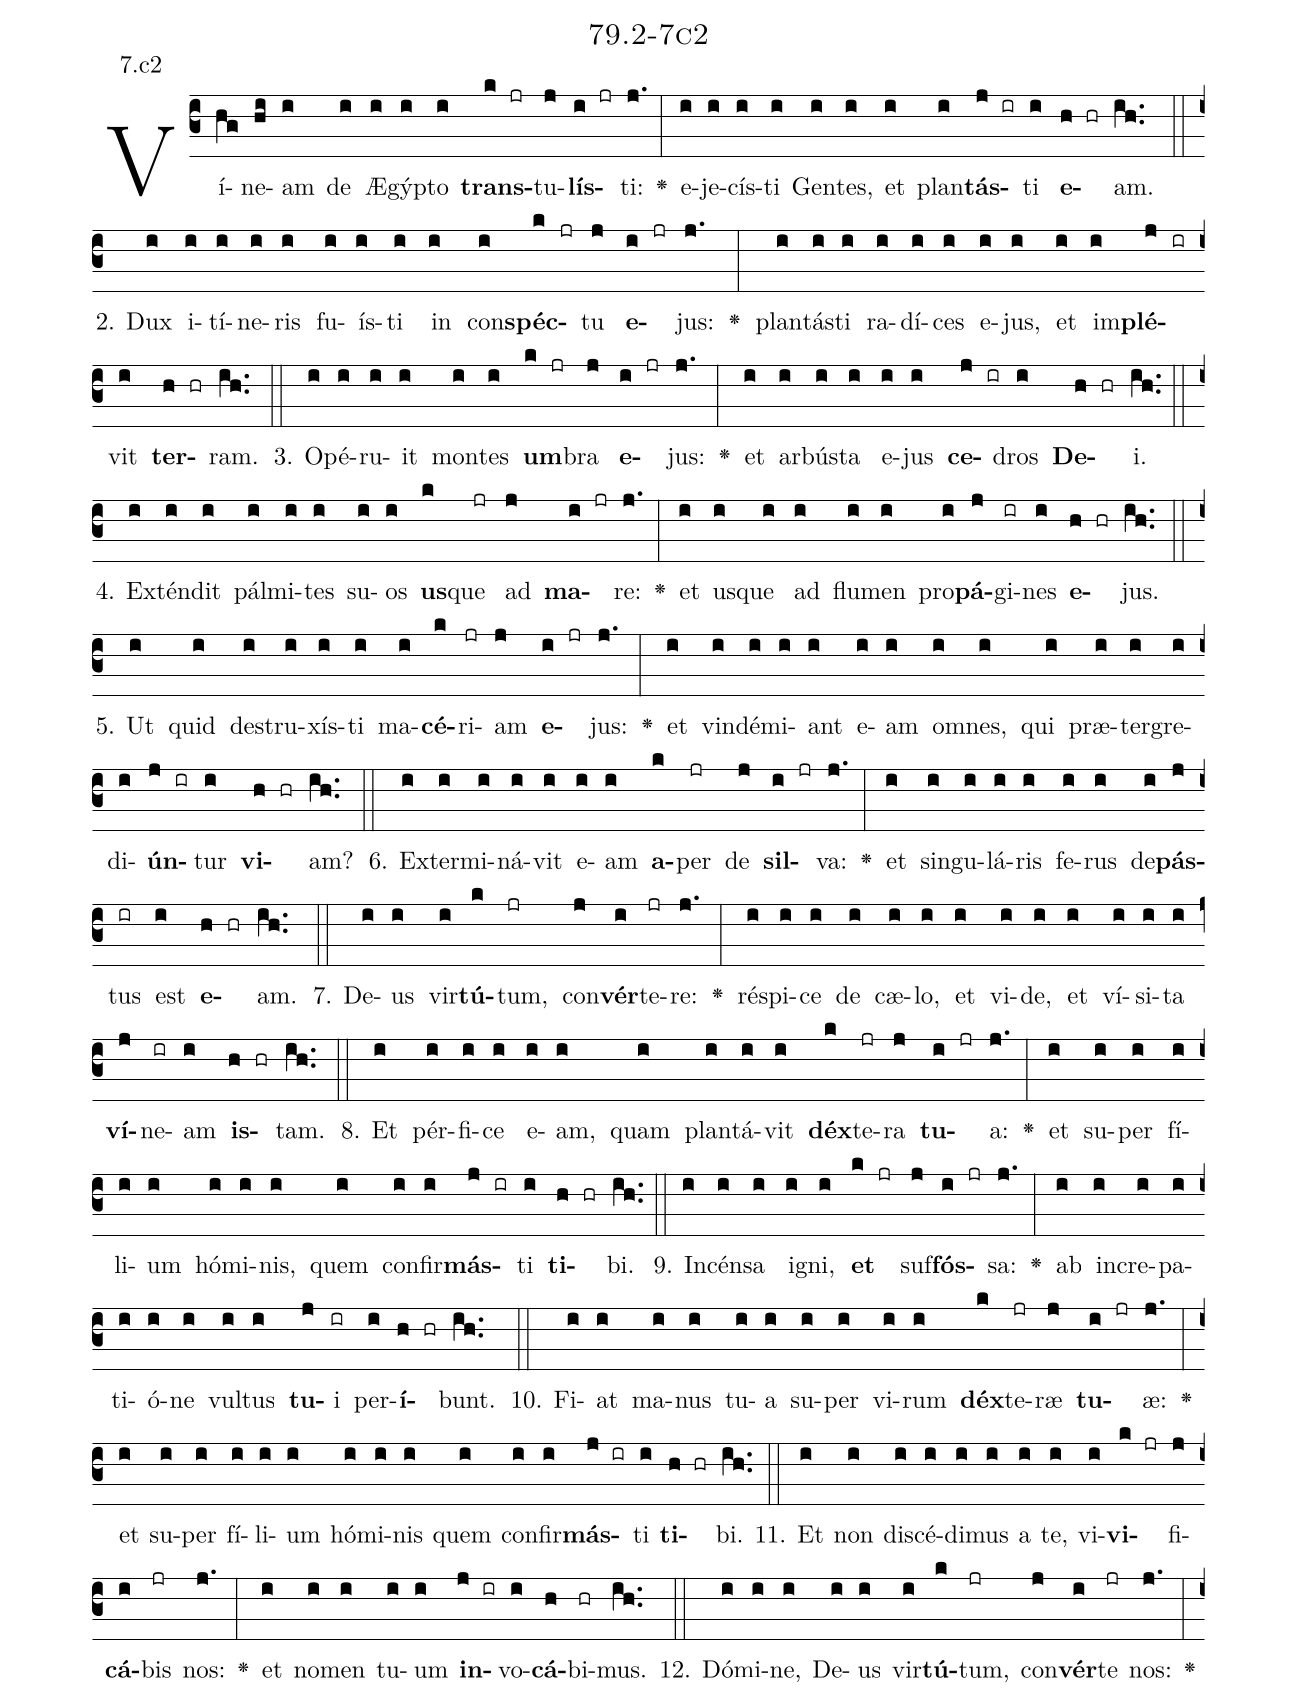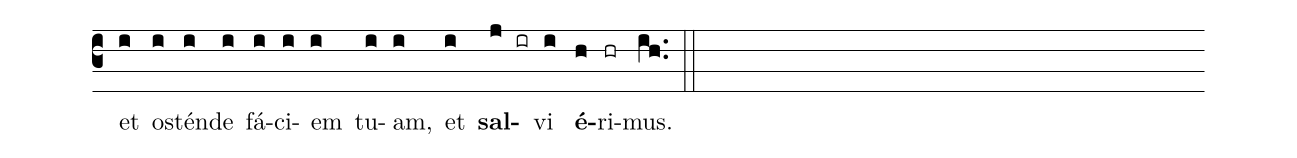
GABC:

name: 79.2-7c2;
annotation: 7.c2;
%%
(c3)Ví(hg)ne(hi)am(i) de(i) Æ(i)gýp(i)to(i) <b>trans</b>(k jr)tu(j)<b>lís</b>(i jr)ti:(j.) <v>\greheightstar</v>(:) e(i)je(i)cís(i)ti(i) Gen(i)tes,(i) et(i) plan(i)<b>tás</b>(j ir)ti(i) <b>e</b>(h hr)am.(ih..) (::)
2. Dux(i) i(i)tí(i)ne(i)ris(i) fu(i)ís(i)ti(i) in(i) con(i)<b>spéc</b>(k jr)tu(j) <b>e</b>(i jr)jus:(j.) <v>\greheightstar</v>(:) plan(i)tás(i)ti(i) ra(i)dí(i)ces(i) e(i)jus,(i) et(i) im(i)<b>plé</b>(j ir)vit(i) <b>ter</b>(h hr)ram.(ih..) (::)
3. O(i)pé(i)ru(i)it(i) mon(i)tes(i) <b>um</b>(k jr)bra(j) <b>e</b>(i jr)jus:(j.) <v>\greheightstar</v>(:) et(i) ar(i)bús(i)ta(i) e(i)jus(i) <b>ce</b>(j ir)dros(i) <b>De</b>(h hr)i.(ih..) (::)
4. Ex(i)tén(i)dit(i) pál(i)mi(i)tes(i) su(i)os(i) <b>us</b>(k)que(jr) ad(j) <b>ma</b>(i jr)re:(j.) <v>\greheightstar</v>(:) et(i) us(i)que(i) ad(i) flu(i)men(i) pro(i)<b>pá</b>(j)gi(ir)nes(i) <b>e</b>(h hr)jus.(ih..) (::)
5. Ut(i) quid(i) de(i)stru(i)xís(i)ti(i) ma(i)<b>cé</b>(k)ri(jr)am(j) <b>e</b>(i jr)jus:(j.) <v>\greheightstar</v>(:) et(i) vin(i)dé(i)mi(i)ant(i) e(i)am(i) om(i)nes,(i) qui(i) præ(i)ter(i)gre(i)di(i)<b>ún</b>(j ir)tur(i) <b>vi</b>(h hr)am?(ih..) (::)
6. Ex(i)ter(i)mi(i)ná(i)vit(i) e(i)am(i) <b>a</b>(k)per(jr) de(j) <b>sil</b>(i jr)va:(j.) <v>\greheightstar</v>(:) et(i) sin(i)gu(i)lá(i)ris(i) fe(i)rus(i) de(i)<b>pás</b>(j)tus(ir) est(i) <b>e</b>(h hr)am.(ih..) (::)
7. De(i)us(i) vir(i)<b>tú</b>(k)tum,(jr) con(j)<b>vér</b>(i)te(jr)re:(j.) <v>\greheightstar</v>(:) ré(i)spi(i)ce(i) de(i) cæ(i)lo,(i) et(i) vi(i)de,(i) et(i) ví(i)si(i)ta(i) <b>ví</b>(j)ne(ir)am(i) <b>is</b>(h hr)tam.(ih..) (::)
8. Et(i) pér(i)fi(i)ce(i) e(i)am,(i) quam(i) plan(i)tá(i)vit(i) <b>déx</b>(k)te(jr)ra(j) <b>tu</b>(i jr)a:(j.) <v>\greheightstar</v>(:) et(i) su(i)per(i) fí(i)li(i)um(i) hó(i)mi(i)nis,(i) quem(i) con(i)fir(i)<b>más</b>(j ir)ti(i) <b>ti</b>(h hr)bi.(ih..) (::)
9. In(i)cén(i)sa(i) i(i)gni,(i) <b>et</b>(k jr) suf(j)<b>fós</b>(i jr)sa:(j.) <v>\greheightstar</v>(:) ab(i) in(i)cre(i)pa(i)ti(i)ó(i)ne(i) vul(i)tus(i) <b>tu</b>(j)i(ir) per(i)<b>í</b>(h hr)bunt.(ih..) (::)
10. Fi(i)at(i) ma(i)nus(i) tu(i)a(i) su(i)per(i) vi(i)rum(i) <b>déx</b>(k)te(jr)ræ(j) <b>tu</b>(i jr)æ:(j.) <v>\greheightstar</v>(:) et(i) su(i)per(i) fí(i)li(i)um(i) hó(i)mi(i)nis(i) quem(i) con(i)fir(i)<b>más</b>(j ir)ti(i) <b>ti</b>(h hr)bi.(ih..) (::)
11. Et(i) non(i) di(i)scé(i)di(i)mus(i) a(i) te,(i) vi(i)<b>vi</b>(k jr)fi(j)<b>cá</b>(i)bis(jr) nos:(j.) <v>\greheightstar</v>(:) et(i) no(i)men(i) tu(i)um(i) <b>in</b>(j ir)vo(i)<b>cá</b>(h)bi(hr)mus.(ih..) (::)
12. Dó(i)mi(i)ne,(i) De(i)us(i) vir(i)<b>tú</b>(k)tum,(jr) con(j)<b>vér</b>(i)te(jr) nos:(j.) <v>\greheightstar</v>(:) et(i) os(i)tén(i)de(i) fá(i)ci(i)em(i) tu(i)am,(i) et(i) <b>sal</b>(j ir)vi(i) <b>é</b>(h)ri(hr)mus.(ih..) (::)
